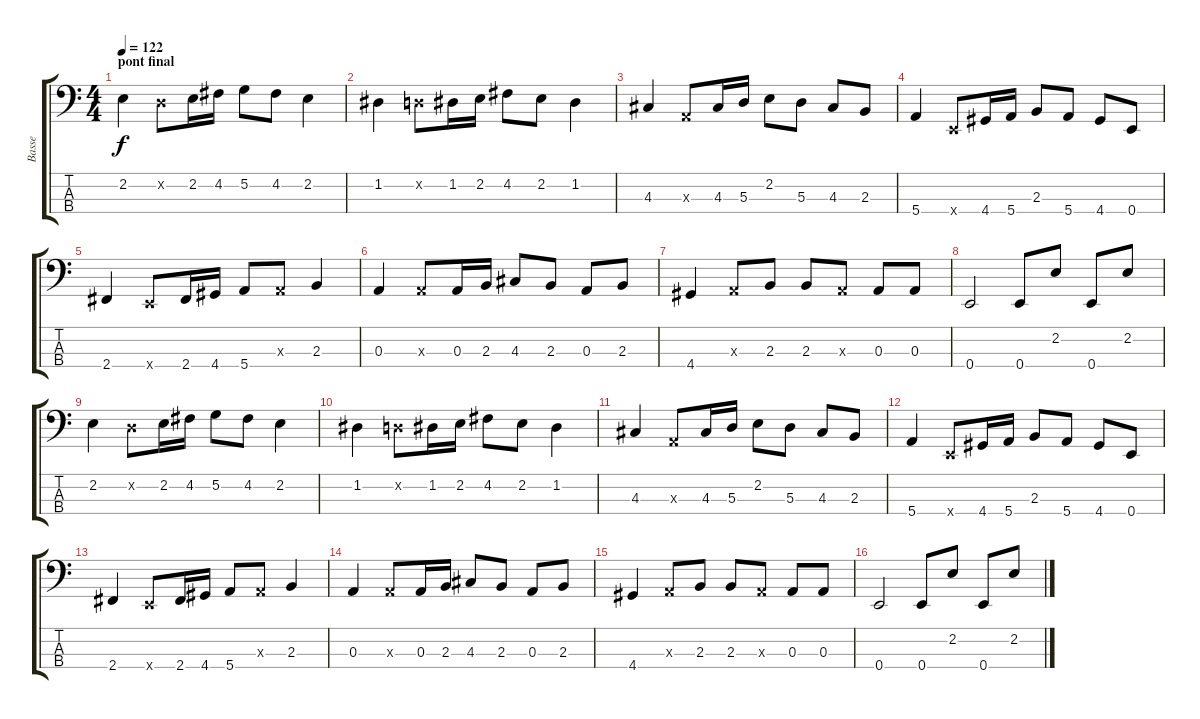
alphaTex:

\track ("Basse" "Basse") {instrument fretlessbass}
\staff {score tabs}
\tuning (G2 D2 A1 E1) {hide}
\ts (4 4)
\section ("" "pont final")
\tempo 122
\clef f4
\ks c
2.2.4{dy f} 0.2{x}.8 2.2.16 4.2.16 5.2.8 4.2.8 2.2.4 |
1.2.4 0.2{x}.8 1.2.16 2.2.16 4.2.8 2.2.8 1.2.4 |
4.3.4 0.3{x}.8 4.3.16 5.3.16 2.2.8 5.3.8 4.3.8 2.3.8 |
5.4.4 0.4{x}.8 4.4.16 5.4.16 2.3.8 5.4.8 4.4.8 0.4.8 |
2.4.4 0.4{x}.8 2.4.16 4.4.16 5.4.8 0.3{x}.8 2.3.4 |
0.3.4 0.3{x}.8 0.3.16 2.3.16 4.3.8 2.3.8 0.3.8 2.3.8 |
4.4.4 0.3{x}.8 2.3.8 2.3.8 0.3{x}.8 0.3.8 0.3.8 |
0.4.2 0.4.8 2.2.8 0.4.8 2.2.8 |
2.2.4 0.2{x}.8 2.2.16 4.2.16 5.2.8 4.2.8 2.2.4 |
1.2.4 0.2{x}.8 1.2.16 2.2.16 4.2.8 2.2.8 1.2.4 |
4.3.4 0.3{x}.8 4.3.16 5.3.16 2.2.8 5.3.8 4.3.8 2.3.8 |
5.4.4 0.4{x}.8 4.4.16 5.4.16 2.3.8 5.4.8 4.4.8 0.4.8 |
2.4.4 0.4{x}.8 2.4.16 4.4.16 5.4.8 0.3{x}.8 2.3.4 |
0.3.4 0.3{x}.8 0.3.16 2.3.16 4.3.8 2.3.8 0.3.8 2.3.8 |
4.4.4 0.3{x}.8 2.3.8 2.3.8 0.3{x}.8 0.3.8 0.3.8 |
0.4.2 0.4.8 2.2.8 0.4.8 2.2.8
